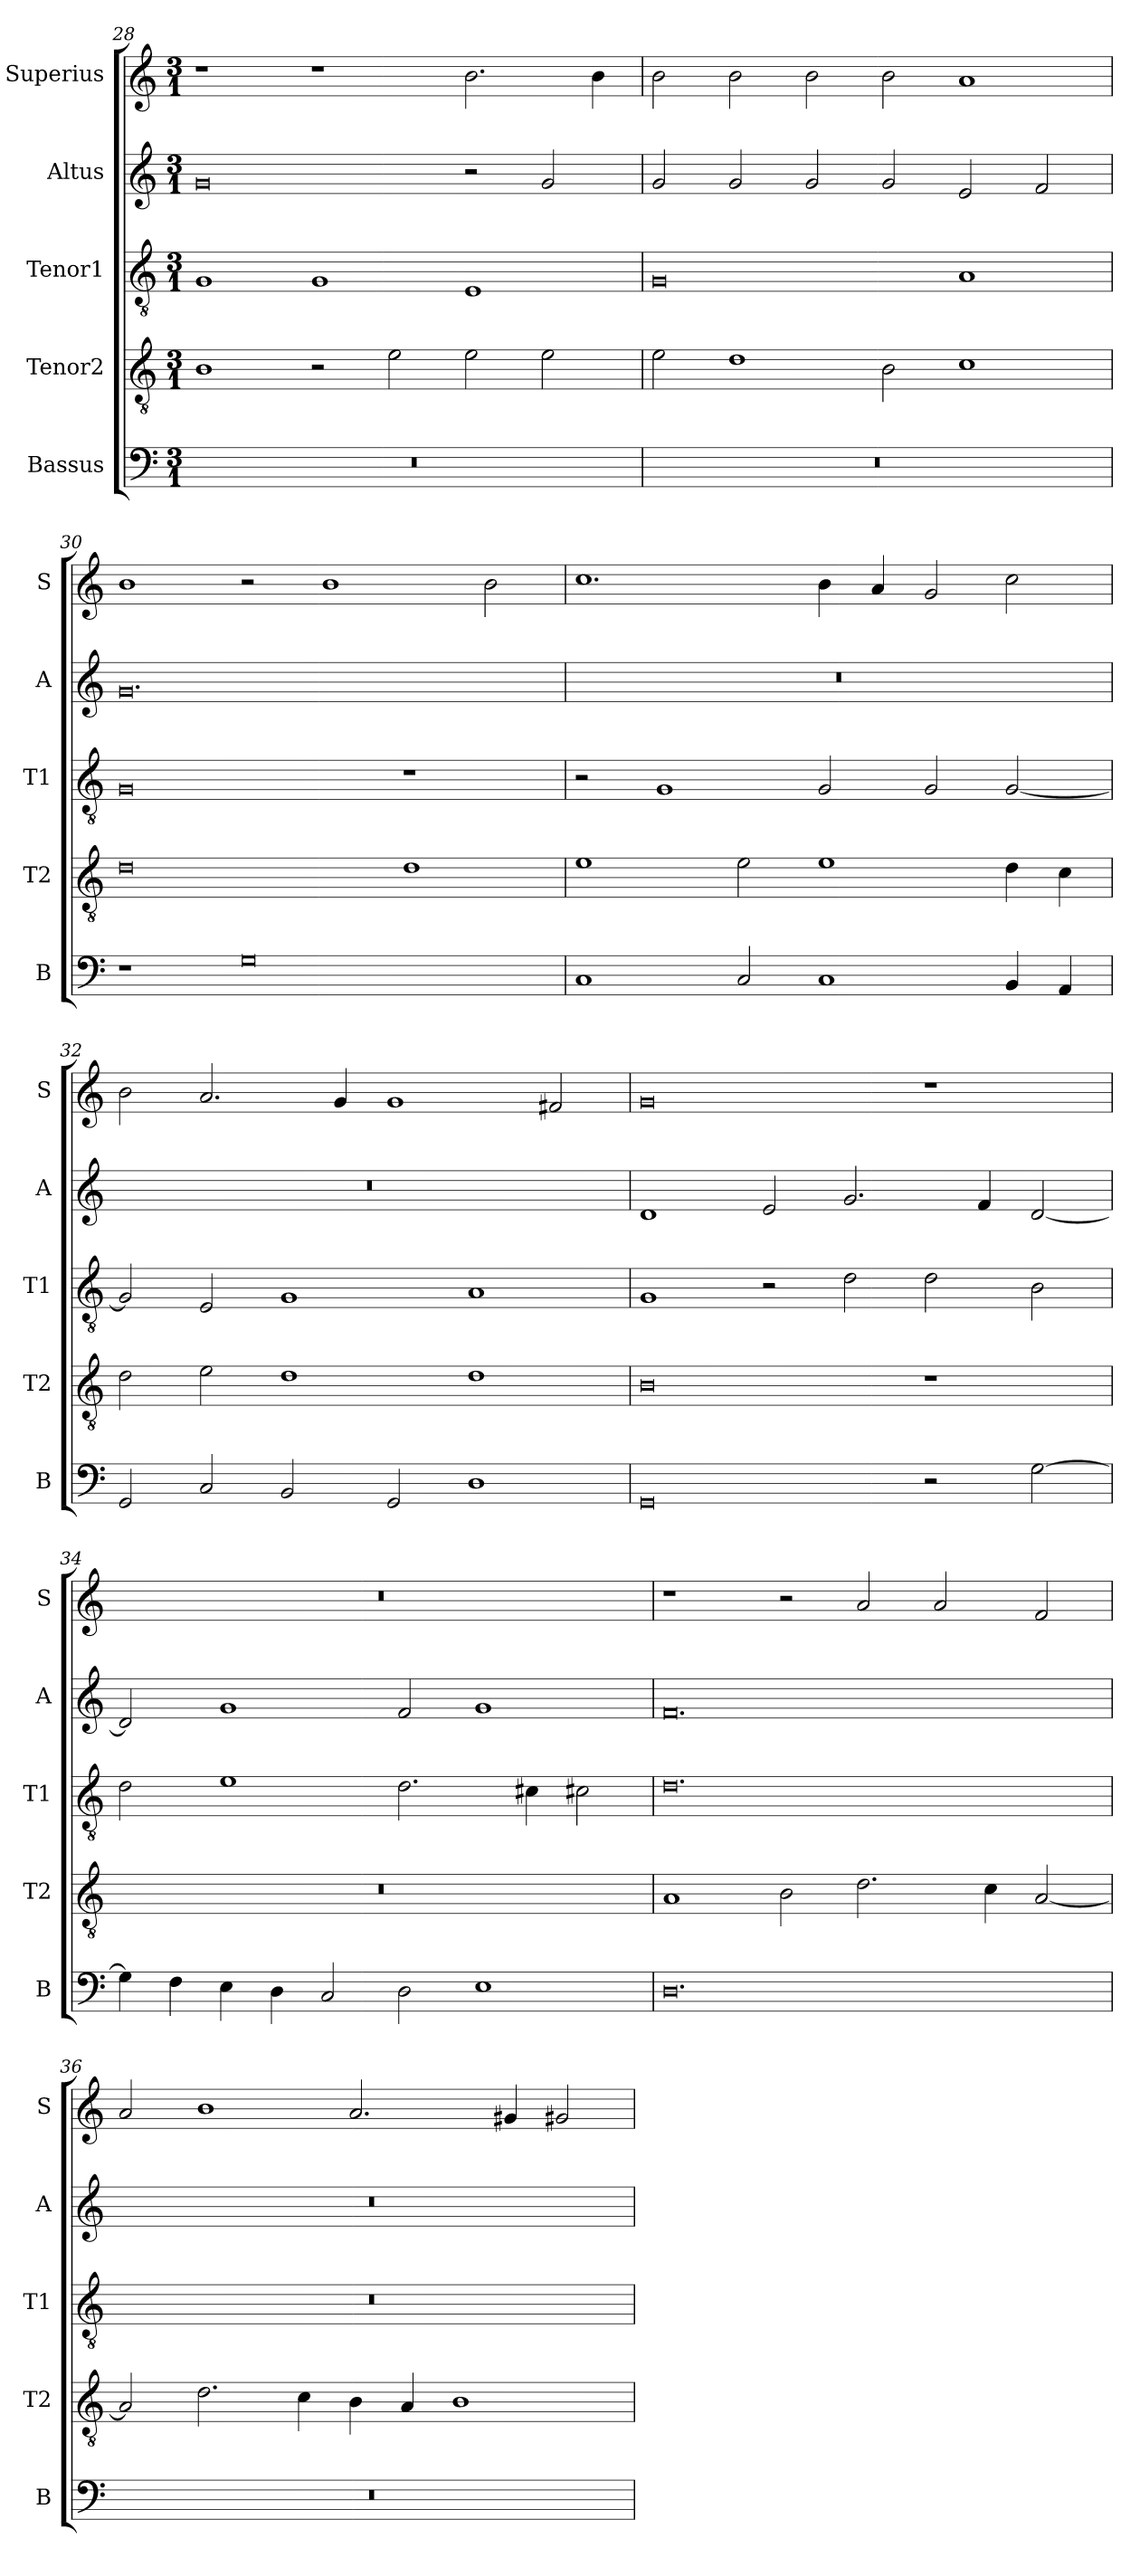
**kern	**kern	**kern	**kern	**kern
*part5	*part4	*part3	*part2	*part1
*staff5	*staff4	*staff3	*staff2	*staff1
*I"Bassus	*I"Tenor2	*I"Tenor1	*I"Altus	*I"Superius
*I'B	*I'T2	*I'T1	*I'A	*I'S
*clefF4	*clefGv2	*clefGv2	*clefG2	*clefG2
*k[]	*k[]	*k[]	*k[]	*k[]
*M3/1	*M3/1	*M3/1	*M3/1	*M3/1
=28	=28	=28	=28	=28
0.r	1B	1G	0g	1r
.	2r	1G	.	1r
.	2e\	.	.	.
.	2e\	1E	2r	2.b\
.	2e\	.	2g/	.
.	.	.	.	4b\
=29	=29	=29	=29	=29
0.r	2e\	0G	2g/	2b\
.	1d	.	2g/	2b\
.	.	.	2g/	2b\
.	2B\	.	2g/	2b\
.	1c	1A	2e/	1a
.	.	.	2f/	.
=30	=30	=30	=30	=30
1r	0d	0G	0.g	1b
0G	.	.	.	2r
.	.	.	.	1b
.	1d	1r	.	.
.	.	.	.	2b\
=31	=31	=31	=31	=31
1C	1e	2r	0.r	1.cc
.	.	1G	.	.
2C/	2e\	.	.	.
1C	1e	2G/	.	4b\
.	.	.	.	4a/
.	.	2G/	.	2g/
4BB/	4d\	[2G/	.	2cc\
4AA/	4c\	.	.	.
=32	=32	=32	=32	=32
2GG/	2d\	2G/]	0.r	2b\
2C/	2e\	2E/	.	2.a/
2BB/	1d	1G	.	.
.	.	.	.	4g/
2GG/	.	.	.	1g
1D	1d	1A	.	.
.	.	.	.	2f#X/
=33	=33	=33	=33	=33
0GG	0B	1G	1d	0g
.	.	2r	2e/	.
.	.	2d\	2.g/	.
2r	1r	2d\	.	1r
.	.	.	4f/	.
[2G\	.	2B\	[2d/	.
=34	=34	=34	=34	=34
4G\]	0.r	2d\	2d/]	0.r
4F\	.	.	.	.
4E\	.	1e	1g	.
4D\	.	.	.	.
2C/	.	.	.	.
2D\	.	2.d\	2f/	.
1E	.	.	1g	.
.	.	4c#X\	.	.
.	.	2c#X\	.	.
=35	=35	=35	=35	=35
0.D	1A	0.d	0.f	1r
.	2B\	.	.	2r
.	2.d\	.	.	2a/
.	.	.	.	2a/
.	4c\	.	.	.
.	[2A/	.	.	2f/
=36	=36	=36	=36	=36
0.r	2A/]	0.r	0.r	2a/
.	2.d\	.	.	1b
.	4c\	.	.	.
.	4B\	.	.	2.a/
.	4A/	.	.	.
.	1B	.	.	.
.	.	.	.	4g#X/
.	.	.	.	2g#X/
=	=	=	=	=
*-	*-	*-	*-	*-
